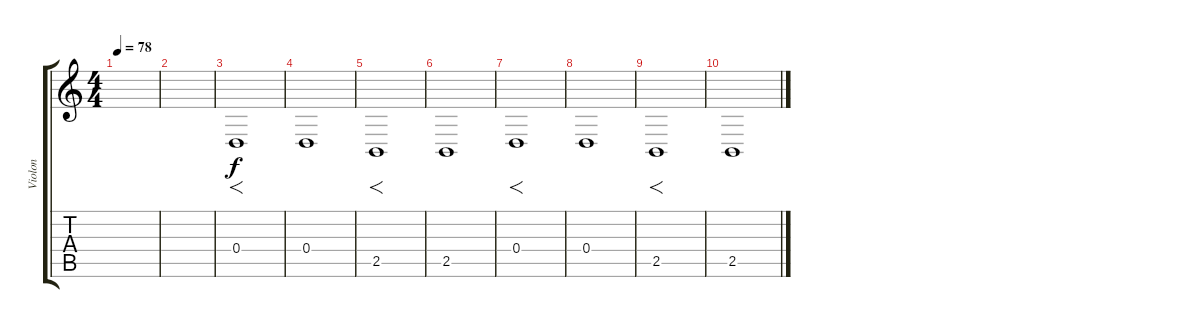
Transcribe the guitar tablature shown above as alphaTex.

\track ("Violon" "Violon") {instrument violin}
\staff {score tabs}
\tuning (E4 B3 G3 D3 A2 D2) {hide}
\ts (4 4)
\tempo 78
\clef g2
\ks c
|
|
0.4.1{f} |
0.4.1 |
2.5.1{f} |
2.5.1 |
0.4.1{f} |
0.4.1 |
2.5.1{f} |
2.5.1
